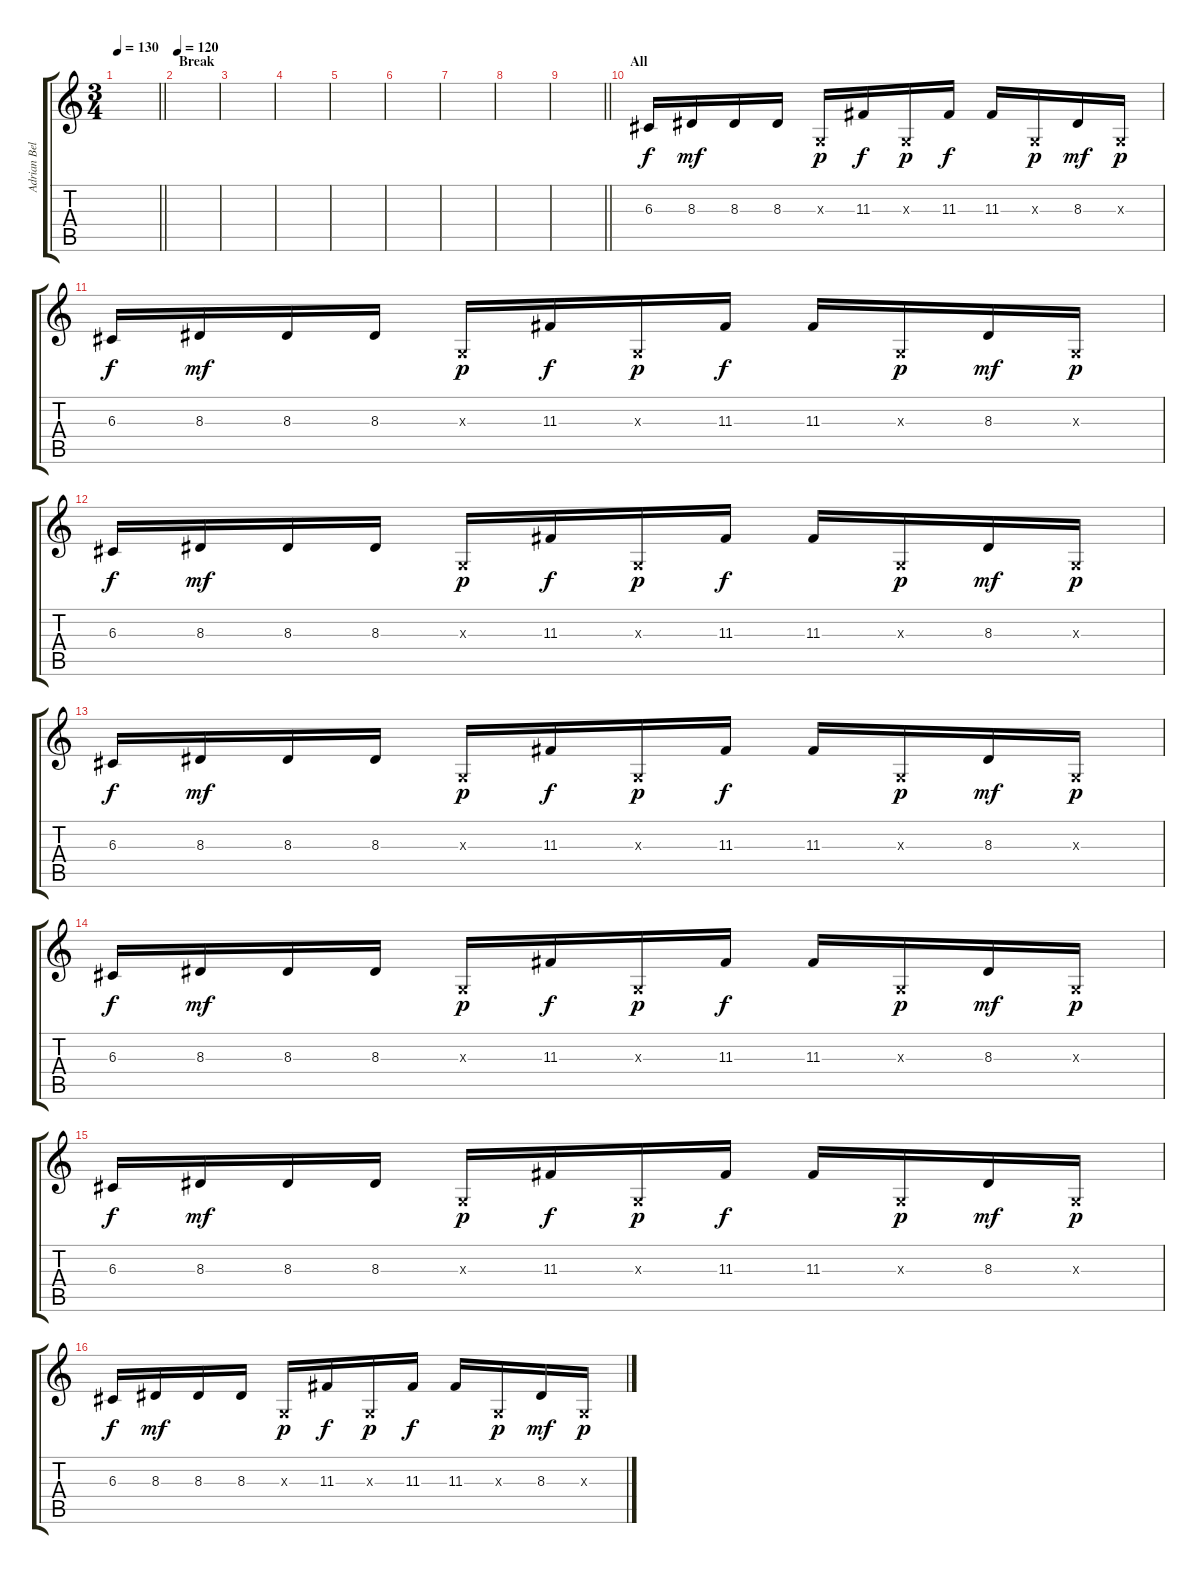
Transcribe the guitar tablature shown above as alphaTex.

\track ("Adrian Belew (Pads)" "Adrian Bel") {instrument kalimba}
\staff {score tabs}
\tuning (E4 B3 G3 D3 A2 E2) {hide}
\ts (3 4)
\tempo 130
\clef g2
\barLineRight lightlight
\ks c
|
\section ("" "Break")
\tempo 120
|
|
|
|
|
|
|
\barLineRight lightlight
|
\section ("" "All")
6.3.16{dy f volume 10} 8.3.16{dy mf} 8.3.16 8.3.16 0.3{x}.16{dy p} 11.3.16{dy f} 0.3{x}.16{dy p} 11.3.16{dy f} 11.3.16 0.3{x}.16{dy p} 8.3.16{dy mf} 0.3{x}.16{dy p} |
6.3.16{dy f} 8.3.16{dy mf} 8.3.16 8.3.16 0.3{x}.16{dy p} 11.3.16{dy f} 0.3{x}.16{dy p} 11.3.16{dy f} 11.3.16 0.3{x}.16{dy p} 8.3.16{dy mf} 0.3{x}.16{dy p} |
6.3.16{dy f} 8.3.16{dy mf} 8.3.16 8.3.16 0.3{x}.16{dy p} 11.3.16{dy f} 0.3{x}.16{dy p} 11.3.16{dy f} 11.3.16 0.3{x}.16{dy p} 8.3.16{dy mf} 0.3{x}.16{dy p} |
6.3.16{dy f} 8.3.16{dy mf} 8.3.16 8.3.16 0.3{x}.16{dy p} 11.3.16{dy f} 0.3{x}.16{dy p} 11.3.16{dy f} 11.3.16 0.3{x}.16{dy p} 8.3.16{dy mf} 0.3{x}.16{dy p} |
6.3.16{dy f} 8.3.16{dy mf} 8.3.16 8.3.16 0.3{x}.16{dy p} 11.3.16{dy f} 0.3{x}.16{dy p} 11.3.16{dy f} 11.3.16 0.3{x}.16{dy p} 8.3.16{dy mf} 0.3{x}.16{dy p} |
6.3.16{dy f} 8.3.16{dy mf} 8.3.16 8.3.16 0.3{x}.16{dy p} 11.3.16{dy f} 0.3{x}.16{dy p} 11.3.16{dy f} 11.3.16 0.3{x}.16{dy p} 8.3.16{dy mf} 0.3{x}.16{dy p} |
6.3.16{dy f} 8.3.16{dy mf} 8.3.16 8.3.16 0.3{x}.16{dy p} 11.3.16{dy f} 0.3{x}.16{dy p} 11.3.16{dy f} 11.3.16 0.3{x}.16{dy p} 8.3.16{dy mf} 0.3{x}.16{dy p}
